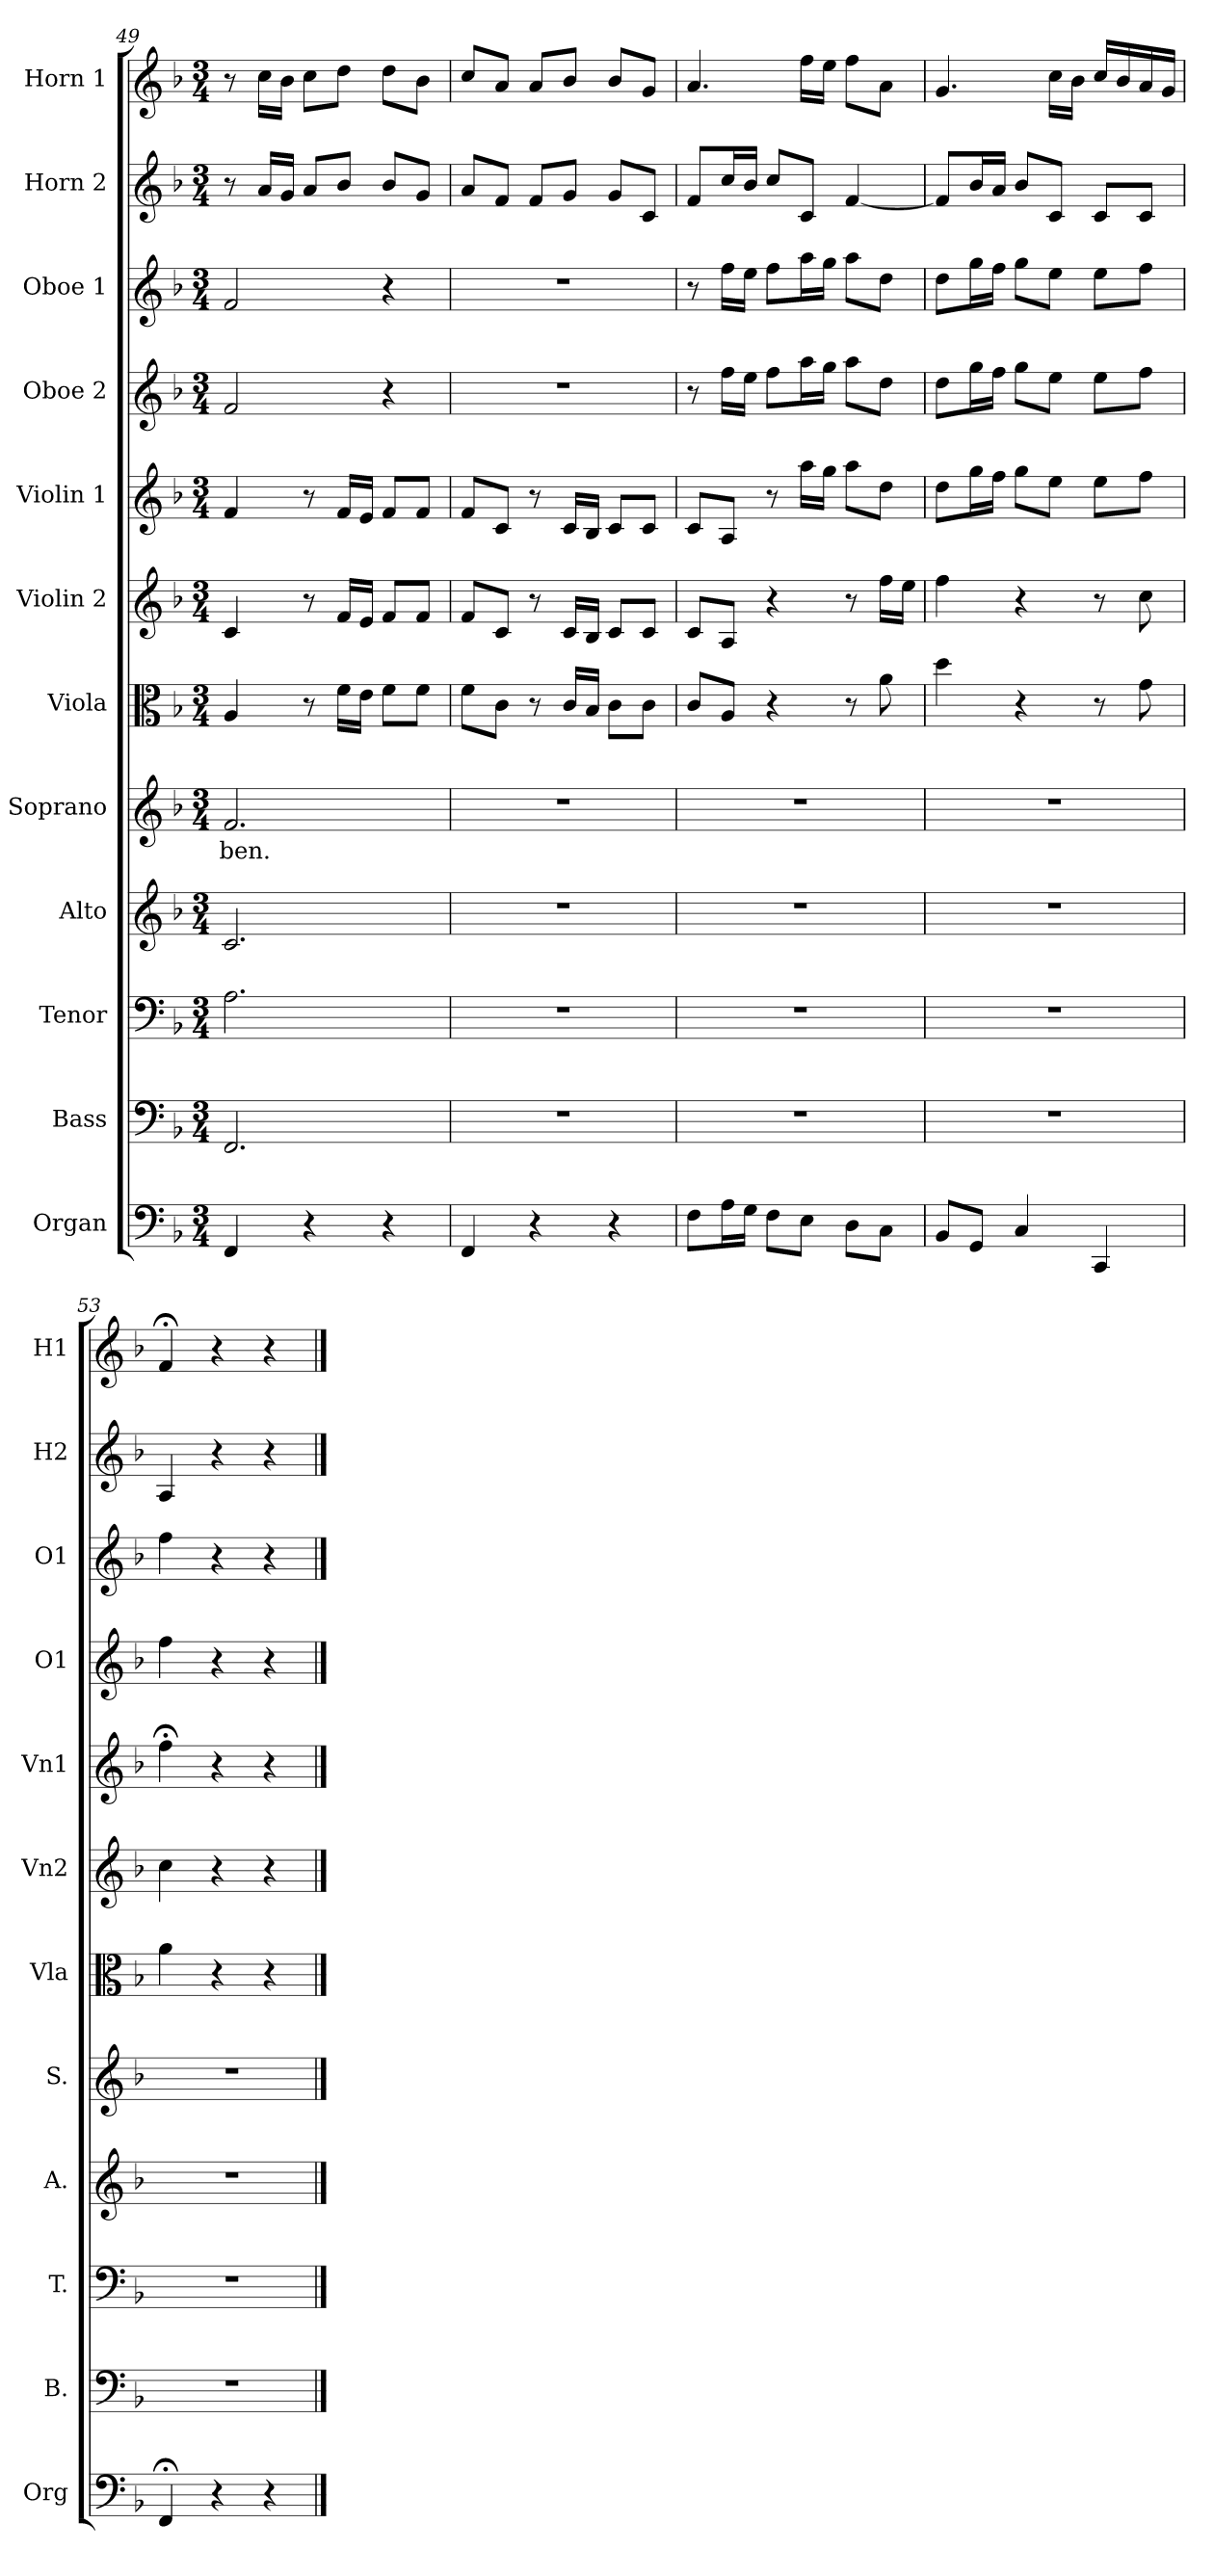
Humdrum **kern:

**kern	**kern	**kern	**kern	**kern	**text	**kern	**kern	**kern	**kern	**kern	**kern	**kern
*part12	*part11	*part10	*part9	*part8	*part8	*part7	*part6	*part5	*part4	*part3	*part2	*part1
*staff12	*staff11	*staff10	*staff9	*staff8	*staff8	*staff7	*staff6	*staff5	*staff4	*staff3	*staff2	*staff1
*I"Organ	*I"Bass	*I"Tenor	*I"Alto	*I"Soprano	*	*I"Viola	*I"Violin 2	*I"Violin 1	*I"Oboe 2	*I"Oboe 1	*I"Horn 2	*I"Horn 1
*I'Org	*I'B.	*I'T.	*I'A.	*I'S.	*	*I'Vla	*I'Vn2	*I'Vn1	*I'O1	*I'O1	*I'H2	*I'H1
*clefF4	*clefF4	*clefF4	*clefG2	*clefG2	*	*clefC3	*clefG2	*clefG2	*clefG2	*clefG2	*clefG2	*clefG2
*k[b-]	*k[b-]	*k[b-]	*k[b-]	*k[b-]	*	*k[b-]	*k[b-]	*k[b-]	*k[b-]	*k[b-]	*k[b-]	*k[b-]
*F:	*F:	*F:	*F:	*F:	*	*F:	*F:	*F:	*F:	*F:	*F:	*F:
*M3/4	*M3/4	*M3/4	*M3/4	*M3/4	*	*M3/4	*M3/4	*M3/4	*M3/4	*M3/4	*M3/4	*M3/4
=49	=49	=49	=49	=49	=49	=49	=49	=49	=49	=49	=49	=49
!	!	!	!	!	!LO:LY:b	!	!	!	!	!	!	!
4FF/	2.FF/	2.A\	2.c/	2.f/	-ben.	4A/	4c/	4f/	2f/	2f/	8r	8r
.	.	.	.	.	.	.	.	.	.	.	16a/LL	16cc\LL
.	.	.	.	.	.	.	.	.	.	.	16g/JJ	16b-\JJ
4r	.	.	.	.	.	8r	8r	8r	.	.	8a/L	8cc\L
.	.	.	.	.	.	16f\LL	16f/LL	16f/LL	.	.	8b-/J	8dd\J
.	.	.	.	.	.	16e\JJ	16e/JJ	16e/JJ	.	.	.	.
4r	.	.	.	.	.	8f\L	8f/L	8f/L	4r	4r	8b-/L	8dd\L
.	.	.	.	.	.	8f\J	8f/J	8f/J	.	.	8g/J	8b-\J
!!LO:PB:g=z
=50	=50	=50	=50	=50	=50	=50	=50	=50	=50	=50	=50	=50
4FF/	2.r	2.r	2.r	2.r	.	8f\L	8f/L	8f/L	2.r	2.r	8a/L	8cc/L
.	.	.	.	.	.	8c\J	8c/J	8c/J	.	.	8f/J	8a/J
4r	.	.	.	.	.	8r	8r	8r	.	.	8f/L	8a/L
.	.	.	.	.	.	16c/LL	16c/LL	16c/LL	.	.	8g/J	8b-/J
.	.	.	.	.	.	16B-/JJ	16B-/JJ	16B-/JJ	.	.	.	.
4r	.	.	.	.	.	8c\L	8c/L	8c/L	.	.	8g/L	8b-/L
.	.	.	.	.	.	8c\J	8c/J	8c/J	.	.	8c/J	8g/J
=51	=51	=51	=51	=51	=51	=51	=51	=51	=51	=51	=51	=51
8F\L	2.r	2.r	2.r	2.r	.	8c/L	8c/L	8c/L	8r	8r	8f/L	4.a/
16A\L	.	.	.	.	.	8A/J	8A/J	8A/J	16ff\LL	16ff\LL	16cc/L	.
16G\JJ	.	.	.	.	.	.	.	.	16ee\JJ	16ee\JJ	16b-/JJ	.
8F\L	.	.	.	.	.	4r	4r	8r	8ff\L	8ff\L	8cc/L	.
8E\J	.	.	.	.	.	.	.	16aa\LL	16aa\L	16aa\L	8c/J	16ff\LL
.	.	.	.	.	.	.	.	16gg\JJ	16gg\JJ	16gg\JJ	.	16ee\JJ
8D\L	.	.	.	.	.	8r	8r	8aa\L	8aa\L	8aa\L	[4f/	8ff\L
8C\J	.	.	.	.	.	8a\	16ff\LL	8dd\J	8dd\J	8dd\J	.	8a\J
.	.	.	.	.	.	.	16ee\JJ	.	.	.	.	.
=52	=52	=52	=52	=52	=52	=52	=52	=52	=52	=52	=52	=52
8BB-/L	2.r	2.r	2.r	2.r	.	4dd\	4ff\	8dd\L	8dd\L	8dd\L	8f/L]	4.g/
8GG/J	.	.	.	.	.	.	.	16gg\L	16gg\L	16gg\L	16b-/L	.
.	.	.	.	.	.	.	.	16ff\JJ	16ff\JJ	16ff\JJ	16a/JJ	.
4C/	.	.	.	.	.	4r	4r	8gg\L	8gg\L	8gg\L	8b-/L	.
.	.	.	.	.	.	.	.	8ee\J	8ee\J	8ee\J	8c/J	16cc\LL
.	.	.	.	.	.	.	.	.	.	.	.	16b-\JJ
4CC/	.	.	.	.	.	8r	8r	8ee\L	8ee\L	8ee\L	8c/L	16cc/LL
.	.	.	.	.	.	.	.	.	.	.	.	16b-/
.	.	.	.	.	.	8g\	8cc\	8ff\J	8ff\J	8ff\J	8c/J	16a/
.	.	.	.	.	.	.	.	.	.	.	.	16g/JJ
=53	=53	=53	=53	=53	=53	=53	=53	=53	=53	=53	=53	=53
4FF;</	2.r	2.r	2.r	2.r	.	4a\	4cc\	4ff;<\	4ff\	4ff\	4A/	4f;</
4r	.	.	.	.	.	4r	4r	4r	4r	4r	4r	4r
4r	.	.	.	.	.	4r	4r	4r	4r	4r	4r	4r
==	==	==	==	==	==	==	==	==	==	==	==	==
*-	*-	*-	*-	*-	*-	*-	*-	*-	*-	*-	*-	*-
